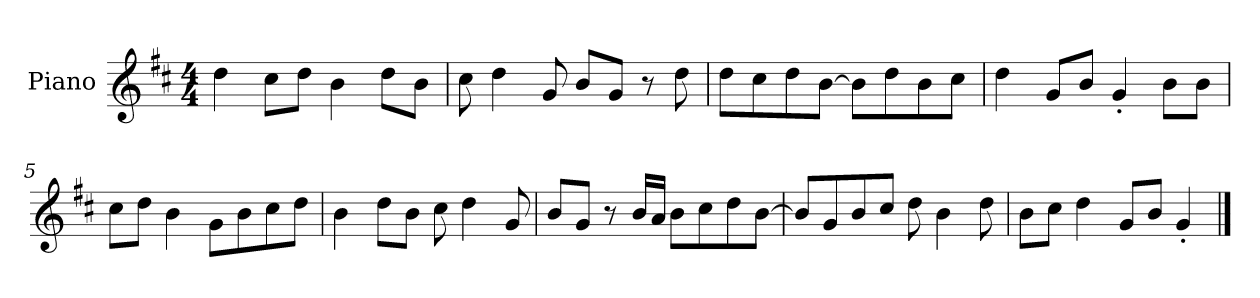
**kern
*part1
*staff1
*I"Piano
*I'P-no
*clefG2
*k[f#c#]
*M4/4
*MM90
=1
4dd\
8cc#\L
8dd\J
4b\
8dd\L
8b\J
=2
8cc#\
4dd\
8g/
8b/L
8g/J
8r
8dd\
=3
8dd\L
8cc#\
8dd\
[8b\J
8b\L]
8dd\
8b\
8cc#\J
=4
4dd\
8g/L
8b/J
4g'/
8b\L
8b\J
=5
8cc#\L
8dd\J
4b\
8g\L
8b\
8cc#\
8dd\J
!!LO:LB:g=z
=6
4b\
8dd\L
8b\J
8cc#\
4dd\
8g/
=7
8b/L
8g/J
8r
16b/LL
16a/JJ
8b\L
8cc#\
8dd\
[8b\J
=8
8b/L]
8g/
8b/
8cc#/J
8dd\
4b\
8dd\
=9
8b\L
8cc#\J
4dd\
8g/L
8b/J
4g'/
==
*-
